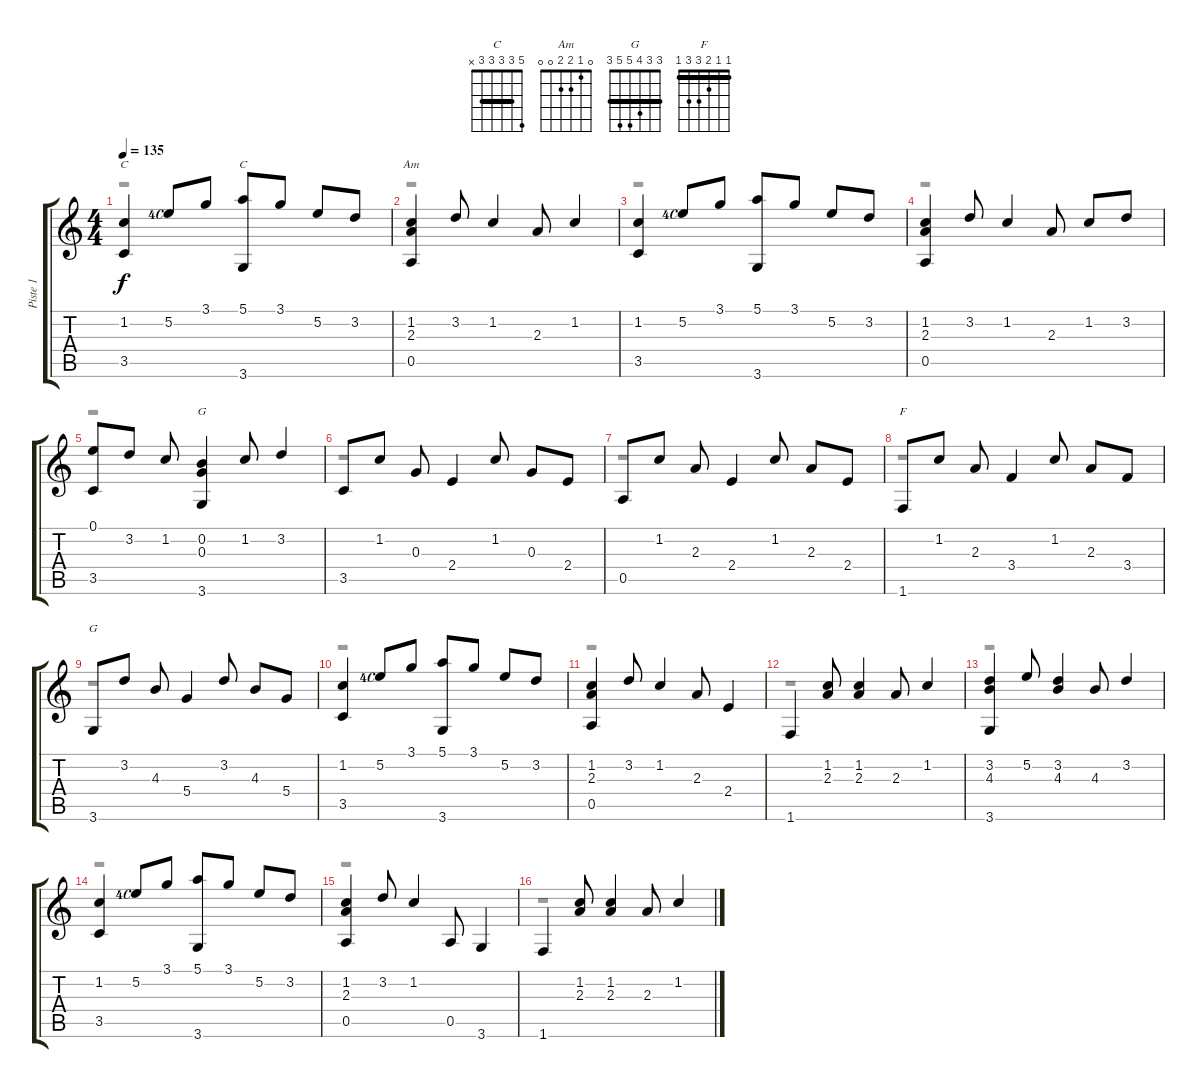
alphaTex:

\track ("Piste 1" "Piste 1") {instrument acousticguitarnylon}
\staff {score tabs}
\tuning (E4 B3 G3 D3 A2 E2) {hide}
\chord ("C" 0 1 0 2 3 3)
\chord ("C" 5 3 3 3 3 x) {barre 3}
\chord ("Am" 0 1 2 2 0 0)
\chord ("G" 3 0 0 0 2 3)
\chord ("F" 1 1 2 3 3 1) {barre 1}
\chord ("G" 3 3 4 5 5 3) {barre 3}
\voice
\ts (4 4)
\tempo 135
\clef g2
\ks c
(1.2 3.5).4{ch "C" dy f} 5.2{lf 5 rf 5}.8 3.1.8 (5.1 3.6).8{ch "C"} 3.1.8 5.2.8 3.2.8 |
(1.2 2.3 0.5).4{ch "Am" beam Up beam split} 3.2.8 1.2.4{beam split} 2.3.8{beam Up beam split} 1.2.4 |
(1.2 3.5).4 5.2{lf 5 rf 5}.8 3.1.8 (5.1 3.6).8 3.1.8 5.2.8 3.2.8 |
(1.2 2.3 0.5).4{beam Up beam split} 3.2.8 1.2.4{beam split} 2.3.8{beam Up beam split} 1.2.8 3.2.8 |
(0.1 3.5).8 3.2.8 1.2.8{beam split} (0.2 0.3 3.6).4{ch "G" beam Up beam split} 1.2.8 3.2.4 |
3.5.8 1.2.8{beam split} 0.3.8{beam Up} 2.4.4{beam Up beam split} 1.2.8{beam split} 0.3.8{beam Up} 2.4.8{beam Up} |
0.5.8 1.2.8{beam split} 2.3.8{beam Up} 2.4.4{beam Up beam split} 1.2.8 2.3.8 2.4.8 |
1.6.8{ch "F"} 1.2.8{beam split} 2.3.8{beam Up} 3.4.4{beam Up beam split} 1.2.8 2.3.8 3.4.8 |
3.6.8{ch "G"} 3.2.8{beam split} 4.3.8{beam Up} 5.4.4{beam Up beam split} 3.2.8 4.3.8 5.4.8 |
(1.2 3.5).4 5.2{lf 5 rf 5}.8 3.1.8 (5.1 3.6).8 3.1.8 5.2.8 3.2.8 |
(1.2 2.3 0.5).4{beam Up beam split} 3.2.8 1.2.4{beam split} 2.3.8{beam Up} 2.4.4{beam Up} |
1.6.4{beam split} (1.2 2.3).8{beam Up beam split} (1.2 2.3).4{beam Up} 2.3.8{beam Up beam split} 1.2.4 |
(3.2 4.3 3.6).4{beam Up beam split} 5.2.8{beam split} (3.2 4.3).4{beam Up} 4.3.8{beam Up beam split} 3.2.4 |
(1.2 3.5).4 5.2{lf 5 rf 5}.8 3.1.8 (5.1 3.6).8 3.1.8 5.2.8 3.2.8 |
(1.2 2.3 0.5).4{beam Up beam split} 3.2.8 1.2.4 0.5.8 3.6.4 |
1.6.4{beam split} (1.2 2.3).8{beam Up beam split} (1.2 2.3).4{beam Up} 2.3.8{beam Up beam split} 1.2.4
\voice
\clef g2
\ottava regular
\simile none
\ks c
r.1{dy f} |
r.1 |
r.1 |
r.1 |
r.1 |
r.1 |
r.1 |
r.1 |
r.1 |
r.1 |
r.1 |
r.1 |
r.1 |
r.1 |
r.1 |
r.1
